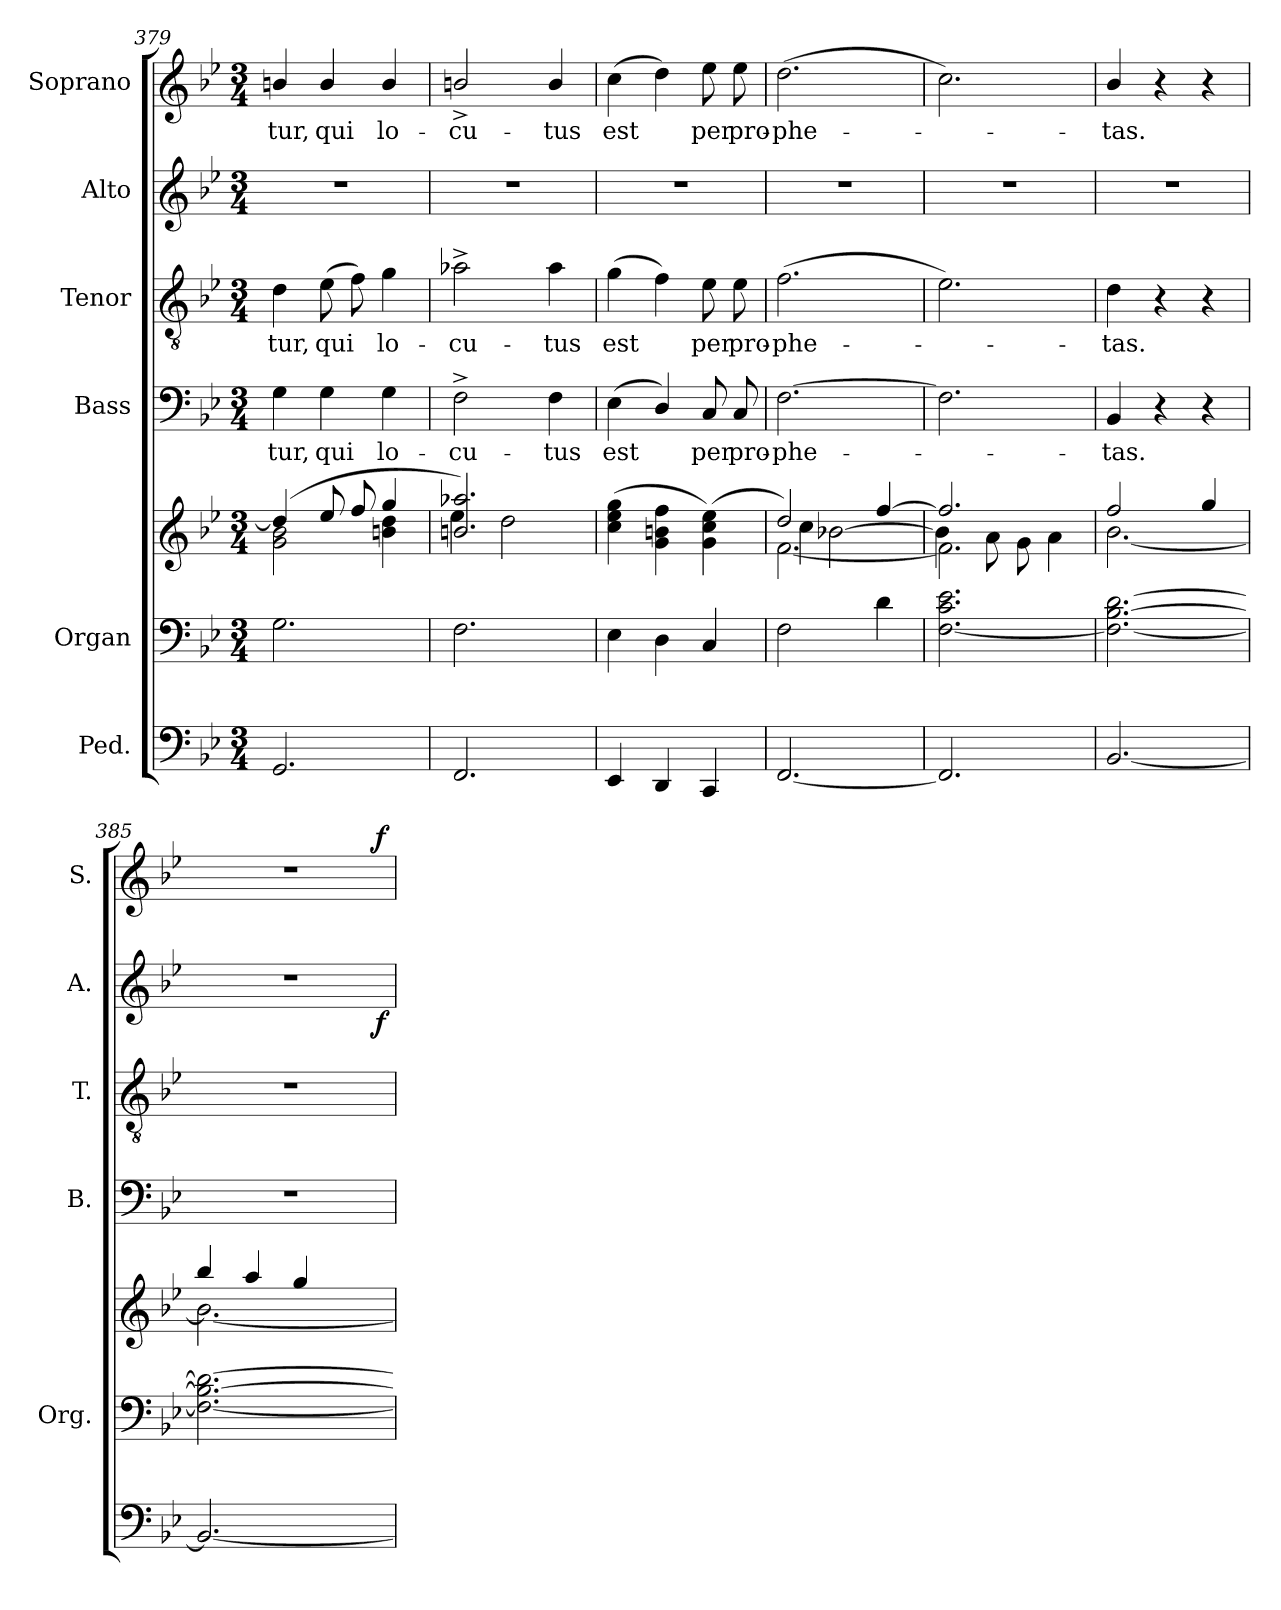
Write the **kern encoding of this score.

**kern	**kern	**kern	**kern	**text	**kern	**text	**kern	**dynam	**kern	**text	**dynam
*part6	*part5	*part5	*part4	*part4	*part3	*part3	*part2	*part2	*part1	*part1	*part1
*staff7	*staff6	*staff5	*staff4	*staff4	*staff3	*staff3	*staff2	*staff2	*staff1	*staff1	*staff1
*I"Ped.	*I"Organ	*	*I"Bass	*	*I"Tenor	*	*I"Alto	*	*I"Soprano	*	*
*	*I'Org.	*	*I'B.	*	*I'T.	*	*I'A.	*	*I'S.	*	*
*clefF4	*clefF4	*clefG2	*clefF4	*	*clefGv2	*	*clefG2	*	*clefG2	*	*
*	*	*	*	*	*ITrd7c12	*	*	*	*	*	*
*k[b-e-]	*k[b-e-]	*k[b-e-]	*k[b-e-]	*	*k[b-e-]	*	*k[b-e-]	*	*k[b-e-]	*	*
*B-:	*B-:	*B-:	*B-:	*	*B-:	*	*B-:	*	*B-:	*	*
*M3/4	*M3/4	*M3/4	*M3/4	*	*M3/4	*	*M3/4	*	*M3/4	*	*
=379	=379	=379	=379	=379	=379	=379	=379	=379	=379	=379	=379
*	*	*^	*	*	*	*	*	*	*	*	*
!	!	!	!	!	!LO:LY:b:color=#000000	!	!	!	!	!	!	!
!	!	!	!	!	!	!	!LO:LY:b:color=#000000	!LO:N:vis=1	!	!	!	!
!	!	!	!	!	!	!	!	!	!	!	!LO:LY:b:color=#000000	!
2.GGi/	2.Gi\	(4ddi/]	2gi\ 2b-i	4Gi\	-tur,	4Di\	-tur,	2.r	.	4bni/	-tur,	.
!	!	!	!	!	!LO:LY:b:color=#000000	!	!	!	!	!	!	!
!	!	!	!	!	!	!	!LO:LY:b:color=#000000	!	!	!	!	!
!	!	!	!	!	!	!	!	!	!	!	!LO:LY:b:color=#000000	!
.	.	8ee-i/	.	4Gi\	qui	(8E-i\	qui	.	.	4bi/	qui	.
.	.	8ffi/	.	.	.	8Fi\)	.	.	.	.	.	.
!	!	!	!	!	!LO:LY:b:color=#000000	!	!	!	!	!	!	!
!	!	!	!	!	!	!	!LO:LY:b:color=#000000	!	!	!	!	!
!	!	!	!	!	!	!	!	!	!	!	!LO:LY:b:color=#000000	!
.	.	4ggi/	4bni\ 4ddi	4Gi\	lo-	4Gi\	lo-	.	.	4bi/	lo-	.
=380	=380	=380	=380	=380	=380	=380	=380	=380	=380	=380	=380	=380
!	!	!	!	!	!LO:LY:b:color=#000000	!	!	!	!	!	!	!
!	!	!	!	!	!	!	!LO:LY:b:color=#000000	!LO:N:vis=1	!	!	!	!
!	!	!	!	!	!	!	!	!	!	!	!LO:LY:b:color=#000000	!
2.FFi/	2.Fi\	2.bni/ 2.aa-Xi)	4ee-i\	2F^i\	-cu-	2A-X^i\	-cu-	2.r	.	2bn^i/	-cu-	.
.	.	.	2ddi\	.	.	.	.	.	.	.	.	.
!	!	!	!	!	!LO:LY:b:color=#000000	!	!	!	!	!	!	!
!	!	!	!	!	!	!	!LO:LY:b:color=#000000	!	!	!	!	!
!	!	!	!	!	!	!	!	!	!	!	!LO:LY:b:color=#000000	!
.	.	.	.	4Fi\	-tus	4A-i\	-tus	.	.	4bi/	-tus	.
*	*	*v	*v	*	*	*	*	*	*	*	*	*
=381	=381	=381	=381	=381	=381	=381	=381	=381	=381	=381	=381
!	!	!	!	!LO:LY:b:color=#000000	!	!	!	!	!	!	!
!	!	!	!	!	!	!LO:LY:b:color=#000000	!LO:N:vis=1	!	!	!	!
!	!	!	!	!	!	!	!	!	!	!LO:LY:b:color=#000000	!
4EE-i/	4E-i\	(4cci\ 4ee-i 4ggi	(4E-i\	est	(4Gi\	est	2.r	.	(4cci\	est	.
4DDi/	4Di\	4gi\ 4bni 4ffi	4Di/)	.	4Fi\)	.	.	.	4ddi\)	.	.
!	!	!	!	!LO:LY:b:color=#000000	!	!	!	!	!	!	!
!	!	!	!	!	!	!LO:LY:b:color=#000000	!	!	!	!	!
!	!	!	!	!	!	!	!	!	!	!LO:LY:b:color=#000000	!
4CCi/	4Ci/	(4gi\ 4cci 4ee-i)	8Ci/	per	8E-i\	per	.	.	8ee-i\	per	.
!	!	!	!	!LO:LY:b:color=#000000	!	!	!	!	!	!	!
!	!	!	!	!	!	!LO:LY:b:color=#000000	!	!	!	!	!
!	!	!	!	!	!	!	!	!	!	!LO:LY:b:color=#000000	!
.	.	.	8Ci/	pro-	8E-i\	pro-	.	.	8ee-i\	pro-	.
=382	=382	=382	=382	=382	=382	=382	=382	=382	=382	=382	=382
*	*	*^	*	*	*	*	*	*	*	*	*
*	*	*	*^	*	*	*	*	*	*	*	*	*
!	!	!	!	!	!	!LO:LY:b:color=#000000	!	!	!	!	!	!	!
!	!	!	!	!	!	!	!	!LO:LY:b:color=#000000	!LO:N:vis=1	!	!	!	!
!	!	!	!	!	!	!	!	!	!	!	!	!LO:LY:b:color=#000000	!
[2.FFi/	2Fi\	2ddi/)	[2.fi\	4cci\	[2.Fi\	-phe-	(2.Fi\	-phe-	2.r	.	(2.ddi\	-phe-	.
.	.	.	.	[2b-Xi\	.	.	.	.	.	.	.	.	.
.	4di\	[4ffi/	.	.	.	.	.	.	.	.	.	.	.
!!LO:PB:g=z
=383	=383	=383	=383	=383	=383	=383	=383	=383	=383	=383	=383	=383	=383
!	!	!	!	!	!	!	!	!	!LO:N:vis=1	!	!	!	!
2.FFi/]	[2.Fi\ 2.ci 2.e-i	2.ffi/]	2.fi\]	4b-i\]	2.Fi\]	.	2.E-i\)	.	2.r	.	2.cci\)	.	.
.	.	.	.	8ai\	.	.	.	.	.	.	.	.	.
.	.	.	.	8gi\	.	.	.	.	.	.	.	.	.
.	.	.	.	4ai\	.	.	.	.	.	.	.	.	.
*	*	*	*v	*v	*	*	*	*	*	*	*	*	*
=384	=384	=384	=384	=384	=384	=384	=384	=384	=384	=384	=384	=384
*	*	*	*^	*	*	*	*	*	*	*	*	*
!	!	!	!	!	!	!LO:LY:b:color=#000000	!	!	!	!	!	!	!
*	*	*	*v	*v	*	*	*	*	*	*	*	*	*
*	*	*	*^	*	*	*	*	*	*	*	*	*
!	!	!	!	!	!	!	!	!LO:LY:b:color=#000000	!LO:N:vis=1	!	!	!	!
*	*	*	*v	*v	*	*	*	*	*	*	*	*	*
*	*	*	*^	*	*	*	*	*	*	*	*	*
!	!	!	!	!	!	!	!	!	!	!	!	!LO:LY:b:color=#000000	!
*	*	*	*v	*v	*	*	*	*	*	*	*	*	*
[2.BB-i/	2.Fi\_ [2.B-i [2.di	2ffi/	[2.b-i\	4BB-i/	-tas.	4Di\	-tas.	2.r	.	4b-i/	-tas.	.
.	.	.	.	4r	.	4r	.	.	.	4r	.	.
.	.	4ggi/	.	4r	.	4r	.	.	.	4r	.	.
=385	=385	=385	=385	=385	=385	=385	=385	=385	=385	=385	=385	=385
!	!	!	!	!LO:N:vis=1	!	!LO:N:vis=1	!	!LO:N:vis=1	!	!LO:N:vis=1	!	!
*	*	*	*	*	*	*	*	*^	*	*^	*	*
2.BB-i/_	2.Fi\_ 2.B-i_ 2.di_	4bb-i/	2.b-i\_	2.r	.	2.r	.	2.r	2ryy	.	2.r	2ryy	.	.
.	.	4aai/	.	.	.	.	.	.	.	.	.	.	.	.
.	.	4ggi/	.	.	.	.	.	.	8ryy	.	.	8ryy	.	.
.	.	.	.	.	.	.	.	.	16ryy	.	.	16ryy	.	.
.	.	.	.	.	.	.	.	.	32ryy	.	.	32ryy	.	.
.	.	.	.	.	.	.	.	.	64ryy	.	.	64ryy	.	.
.	.	.	.	.	.	.	.	.	128...ryy	.	.	128...ryy	.	.
.	.	.	.	.	.	.	.	.	1024ryy	f	.	1024ryy	.	f
*	*	*	*	*	*	*	*	*v	*v	*	*	*	*	*
*	*	*v	*v	*	*	*	*	*	*	*v	*v	*	*
=	=	=	=	=	=	=	=	=	=	=	=
*-	*-	*-	*-	*-	*-	*-	*-	*-	*-	*-	*-
